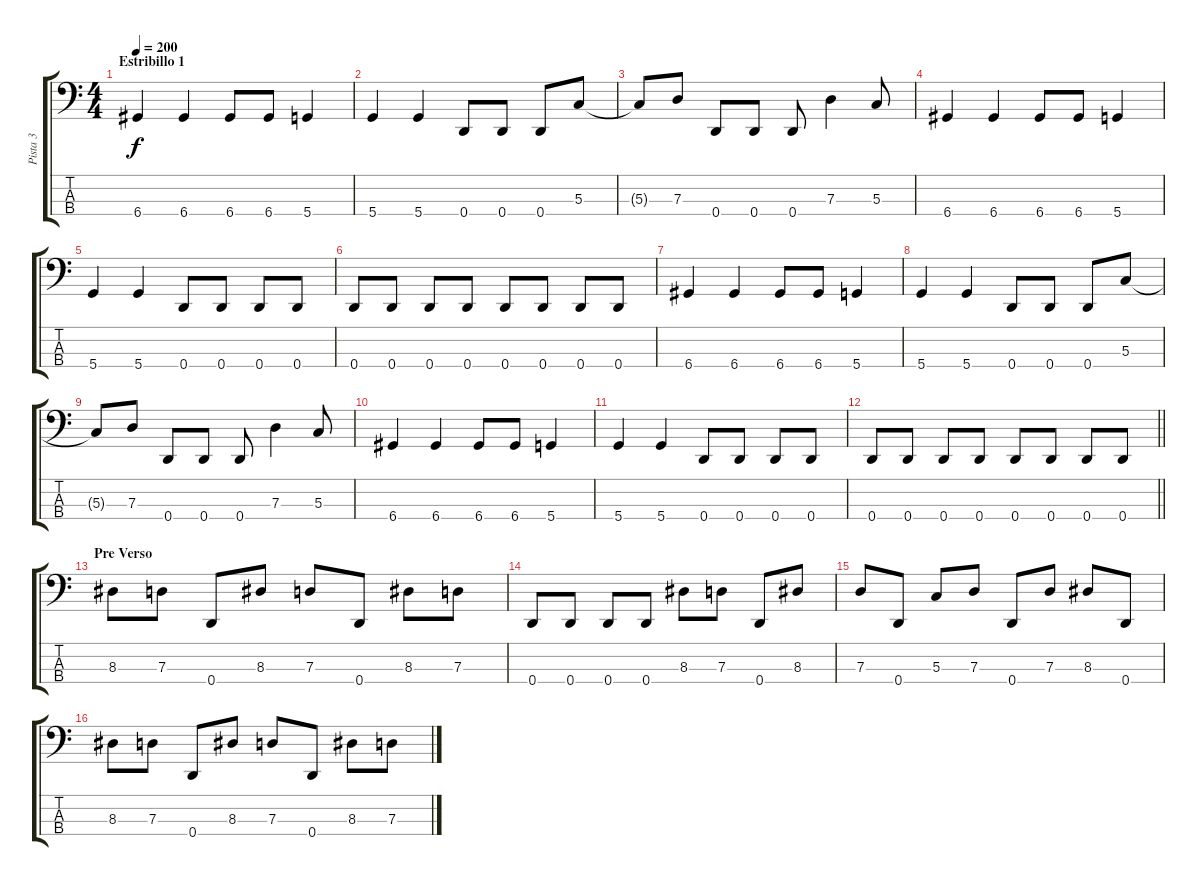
\track ("Pista 3" "Pista 3") {instrument electricbasspick}
\staff {score tabs}
\tuning (F2 C2 G1 D1) {hide}
\ts (4 4)
\section ("" "Estribillo 1")
\tempo 200
\clef f4
\ks c
6.4.4{dy f} 6.4.4 6.4.8 6.4.8 5.4.4 |
5.4.4 5.4.4 0.4.8 0.4.8 0.4.8 5.3.8 |
5.3{t}.8 7.3.8 0.4.8 0.4.8 0.4.8 7.3.4 5.3.8 |
6.4.4 6.4.4 6.4.8 6.4.8 5.4.4 |
5.4.4 5.4.4 0.4.8 0.4.8 0.4.8 0.4.8 |
0.4.8 0.4.8 0.4.8 0.4.8 0.4.8 0.4.8 0.4.8 0.4.8 |
6.4.4 6.4.4 6.4.8 6.4.8 5.4.4 |
5.4.4 5.4.4 0.4.8 0.4.8 0.4.8 5.3.8 |
5.3{t}.8 7.3.8 0.4.8 0.4.8 0.4.8 7.3.4 5.3.8 |
6.4.4 6.4.4 6.4.8 6.4.8 5.4.4 |
5.4.4 5.4.4 0.4.8 0.4.8 0.4.8 0.4.8 |
\barLineRight lightlight
0.4.8 0.4.8 0.4.8 0.4.8 0.4.8 0.4.8 0.4.8 0.4.8 |
\section ("" "Pre Verso")
8.3.8 7.3.8 0.4.8 8.3.8 7.3.8 0.4.8 8.3.8 7.3.8 |
0.4.8 0.4.8 0.4.8 0.4.8 8.3.8 7.3.8 0.4.8 8.3.8 |
7.3.8 0.4.8 5.3.8 7.3.8 0.4.8 7.3.8 8.3.8 0.4.8 |
8.3.8 7.3.8 0.4.8 8.3.8 7.3.8 0.4.8 8.3.8 7.3.8
